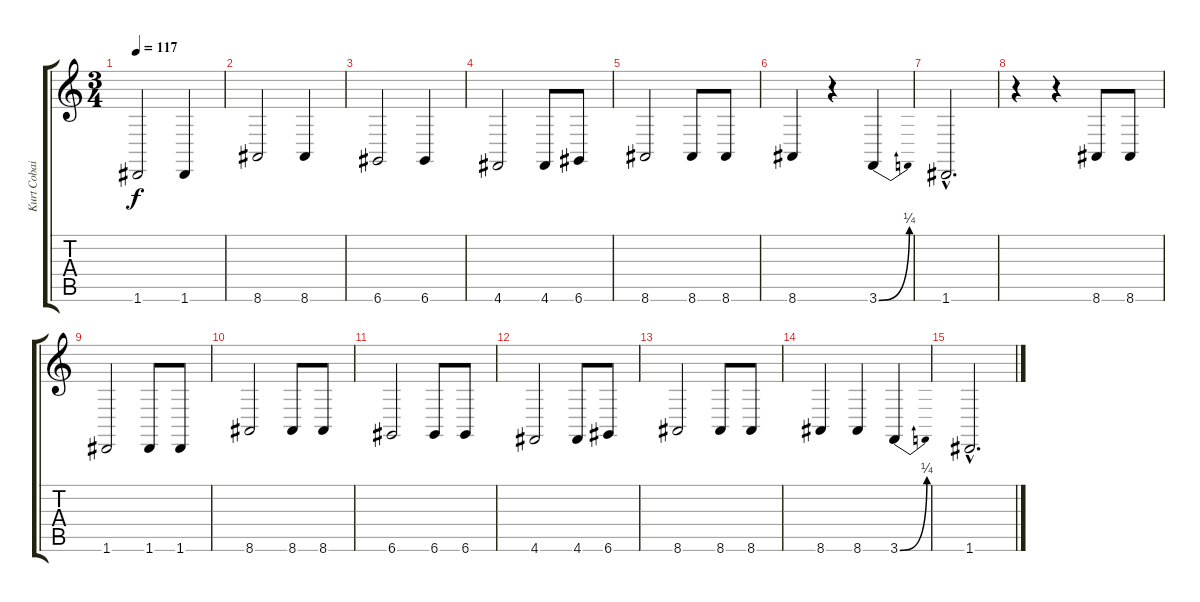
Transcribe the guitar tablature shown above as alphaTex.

\track ("Kurt Cobain-Vocals" "Kurt Cobai") {instrument bassoon}
\staff {score tabs}
\tuning (E4 B3 G3 D3 A2 D2) {hide}
\ts (3 4)
\tempo 117
\clef g2
\ks c
1.6.2{dy f} 1.6.4 |
8.6.2 8.6.4 |
6.6.2 6.6.4 |
4.6.2 4.6.8 6.6.8 |
8.6.2 8.6.8 8.6.8 |
8.6.4 r.4 3.6{be (bend 0 0 60 1)}.4 |
1.6{hac}.2{d} |
r.4 r.4 8.6.8 8.6.8 |
1.6.2 1.6.8 1.6.8 |
8.6.2 8.6.8 8.6.8 |
6.6.2 6.6.8 6.6.8 |
4.6.2 4.6.8 6.6.8 |
8.6.2 8.6.8 8.6.8 |
8.6.4 8.6.4 3.6{be (bend 0 0 60 1)}.4 |
1.6{hac}.2{d}
